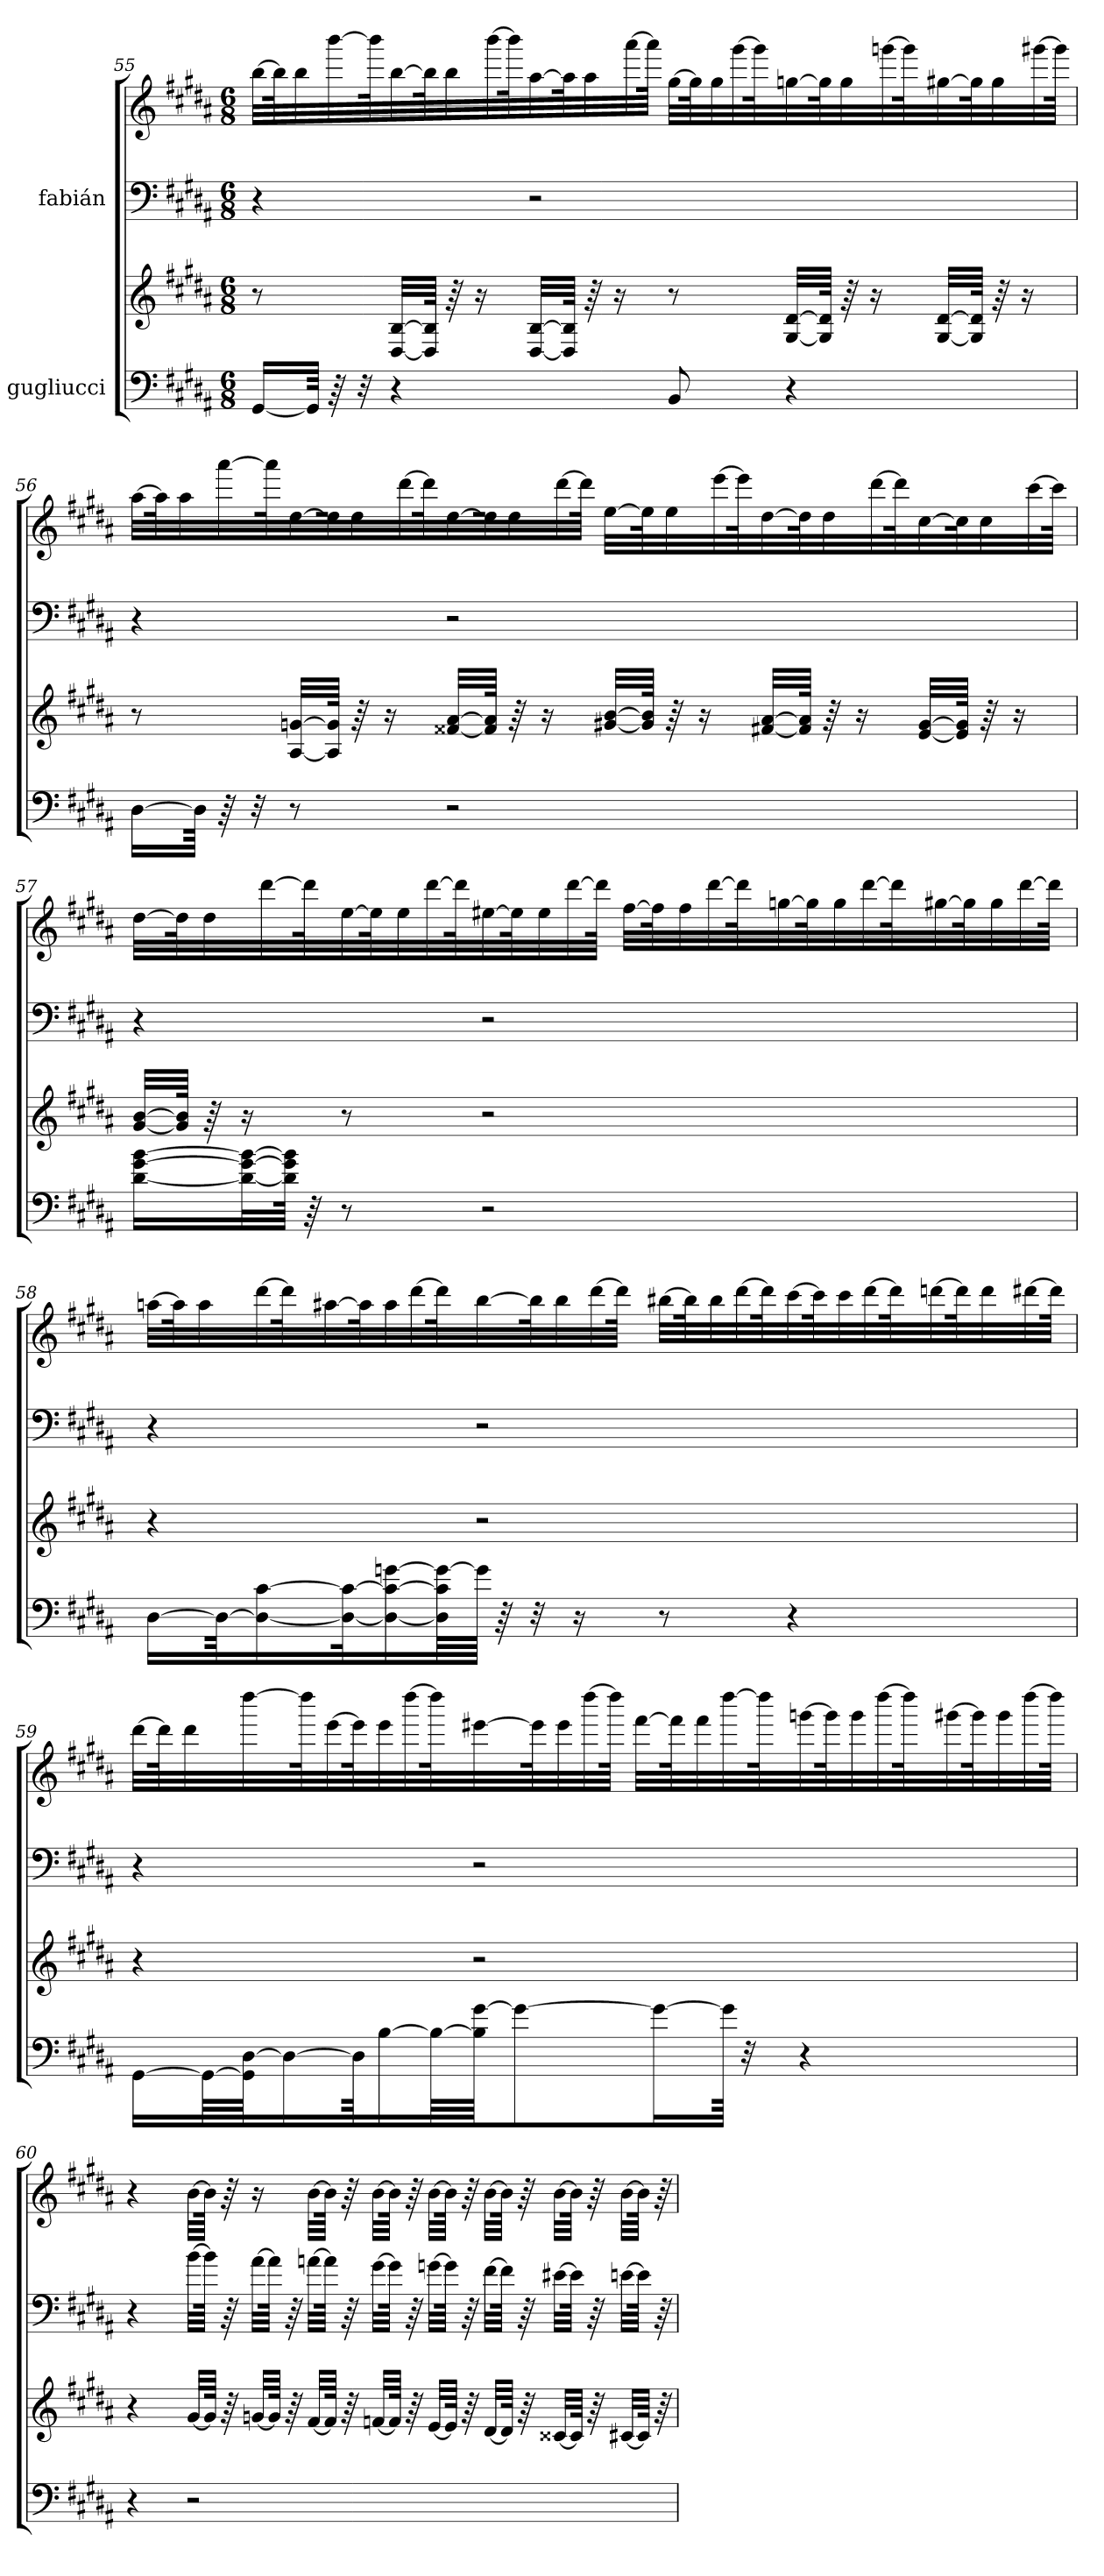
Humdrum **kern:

**kern	**kern	**kern	**kern
*part2	*part2	*part1	*part1
*staff4	*staff3	*staff2	*staff1
*I"gugliucci	*	*I"fabián	*
!!LO:LB:g=z
*clefF4	*clefG2	*clefF4	*clefG2
*k[f#c#g#d#a#]	*k[f#c#g#d#a#]	*k[f#c#g#d#a#]	*k[f#c#g#d#a#]
*B:	*B:	*B:	*B:
*M6/8	*M6/8	*M6/8	*M6/8
=55	=55	=55	=55
[16GG#/LL	8r	4r	[32bb\LLL
.	.	.	64bb\K]
.	.	.	32bb\
64GG#/JJkk]	.	.	.
64r	.	.	[32bbb\
32r	.	.	.
.	.	.	64bbb\K]
4r	[32D#/ [32B/LLL	.	[32bb\
.	64D#/] 64B/]JJJk	.	64bb\K]
.	64r	.	32bb\
.	16r	.	.
.	.	.	[32bbb\
.	.	.	64bbb\K]
.	[32D#/ [32B/LLL	2r	[32aa#\
.	64D#/] 64B/]JJJk	.	64aa#\K]
.	64r	.	32aa#\
.	16r	.	.
.	.	.	[32aaa#\
.	.	.	64aaa#\JJJk]
8BB/	8r	.	[32gg#\LLL
.	.	.	64gg#\K]
.	.	.	32gg#\
.	.	.	[32ggg#\
.	.	.	64ggg#\K]
4r	[32G#/ [32d#/LLL	.	[32ggn\
.	64G#/] 64d#/]JJJk	.	64gg\K]
.	64r	.	32gg\
.	16r	.	.
.	.	.	[32gggn\
.	.	.	64ggg\K]
.	[32G#/ [32d#/LLL	.	[32gg#X\
.	64G#/] 64d#/]JJJk	.	64gg#\K]
.	64r	.	32gg#\
.	16r	.	.
.	.	.	[32ggg#X\
.	.	.	64ggg#\JJJk]
!!LO:LB:g=z
=56	=56	=56	=56
[16D#\LL	8r	4r	[32aa#\LLL
.	.	.	64aa#\K]
.	.	.	32aa#\
64D#\JJkk]	.	.	.
64r	.	.	[32aaa#\
32r	.	.	.
.	.	.	64aaa#\K]
8r	[32A#/ [32gn/LLL	.	[32dd#\
.	64A#/] 64g/]JJJk	.	64dd#\K]
.	64r	.	32dd#\
.	16r	.	.
.	.	.	[32ddd#\
.	.	.	64ddd#\K]
2r	[32f##X/ [32a#/LLL	2r	[32dd#\
.	64f##/] 64a#/]JJJk	.	64dd#\K]
.	64r	.	32dd#\
.	16r	.	.
.	.	.	[32ddd#\
.	.	.	64ddd#\JJJk]
.	[32g#X/ [32b/LLL	.	[32ee\LLL
.	64g#/] 64b/]JJJk	.	64ee\K]
.	64r	.	32ee\
.	16r	.	.
.	.	.	[32eee\
.	.	.	64eee\K]
.	[32f#X/ [32a#/LLL	.	[32dd#\
.	64f#/] 64a#/]JJJk	.	64dd#\K]
.	64r	.	32dd#\
.	16r	.	.
.	.	.	[32ddd#\
.	.	.	64ddd#\K]
.	[32e/ [32g#/LLL	.	[32cc#\
.	64e/] 64g#/]JJJk	.	64cc#\K]
.	64r	.	32cc#\
.	16r	.	.
.	.	.	[32ccc#\
.	.	.	64ccc#\JJJk]
!!LO:PB:g=z
=57	=57	=57	=57
[16d#\ [16g#\ [16b\LL	[32g#/ [32b/LLL	4r	[32dd#\LLL
.	64g#/] 64b/]JJJk	.	64dd#\K]
.	64r	.	32dd#\
32d#\_ 32g#\_ 32b\_L	16r	.	.
.	.	.	[32ddd#\
64d#\] 64g#\] 64b\]JJJk	.	.	.
64r	.	.	64ddd#\K]
8r	8r	.	[32ee\
.	.	.	64ee\K]
.	.	.	32ee\
.	.	.	[32ddd#\
.	.	.	64ddd#\K]
2r	2r	2r	[32ee#X\
.	.	.	64ee#\K]
.	.	.	32ee#\
.	.	.	[32ddd#\
.	.	.	64ddd#\JJJk]
.	.	.	[32ff#\LLL
.	.	.	64ff#\K]
.	.	.	32ff#\
.	.	.	[32ddd#\
.	.	.	64ddd#\K]
.	.	.	[32ggn\
.	.	.	64gg\K]
.	.	.	32gg\
.	.	.	[32ddd#\
.	.	.	64ddd#\K]
.	.	.	[32gg#X\
.	.	.	64gg#\K]
.	.	.	32gg#\
.	.	.	[32ddd#\
.	.	.	64ddd#\JJJk]
!!LO:LB:g=z
=58	=58	=58	=58
[16D#\LL	4r	4r	[32aan\LLL
.	.	.	64aa\K]
.	.	.	32aa\
64D#\KK_	.	.	.
16D#\_ [16c#\	.	.	[32ddd#\
.	.	.	64ddd#\K]
.	.	.	[32aa#X\
32D#\_ 32c#\_K	.	.	.
.	.	.	64aa#\K]
16D#\_ 16c#\_ [16gn\	.	.	32aa#\
.	.	.	[32ddd#\
64D#\] 64c#\] 64g\_LL	.	.	64ddd#\K]
64g\JJJJ]	2r	2r	[32bb\
64r	.	.	.
32r	.	.	64bb\K]
.	.	.	32bb\
16r	.	.	.
.	.	.	[32ddd#\
.	.	.	64ddd#\JJJk]
8r	.	.	[32bb#X\LLL
.	.	.	64bb#\K]
.	.	.	32bb#\
.	.	.	[32ddd#\
.	.	.	64ddd#\K]
4r	.	.	[32ccc#\
.	.	.	64ccc#\K]
.	.	.	32ccc#\
.	.	.	[32ddd#\
.	.	.	64ddd#\K]
.	.	.	[32dddn\
.	.	.	64ddd\K]
.	.	.	32ddd\
.	.	.	[32ddd#X\
.	.	.	64ddd#\JJJk]
!!LO:LB:g=z
=59	=59	=59	=59
[16GG#\LL	4r	4r	[32ddd#\LLL
.	.	.	64ddd#\K]
.	.	.	32ddd#\
64GG#\LL_	.	.	.
64GG#\] [64D#\JJ	.	.	[32dddd#\
16D#\_	.	.	.
.	.	.	64dddd#\K]
.	.	.	[32eee\
64D#\KK]	.	.	64eee\K]
[16B\	.	.	32eee\
.	.	.	[32dddd#\
64B\LL_	.	.	64dddd#\K]
64B\] [64g#\JJJ	2r	2r	[32eee#X\
8g#\_	.	.	.
.	.	.	64eee#\K]
.	.	.	32eee#\
.	.	.	[32dddd#\
.	.	.	64dddd#\JJJk]
.	.	.	[32fff#\LLL
16g#\L_	.	.	.
.	.	.	64fff#\K]
.	.	.	32fff#\
64g#\JJkk]	.	.	[32dddd#\
32r	.	.	.
.	.	.	64dddd#\K]
4r	.	.	[32gggn\
.	.	.	64ggg\K]
.	.	.	32ggg\
.	.	.	[32dddd#\
.	.	.	64dddd#\K]
.	.	.	[32ggg#X\
.	.	.	64ggg#\K]
.	.	.	32ggg#\
.	.	.	[32dddd#\
.	.	.	64dddd#\JJJk]
!!LO:PB:g=z
=60	=60	=60	=60
4r	4r	4r	4r
2r	[32g#/LLL	[32b\LLL	[32b\LLL
.	64g#/JJJk]	64b\JJJk]	64b\JJJk]
.	64r	64r	64r
.	[32gn/LLL	[32a#\LLL	16r
.	64g/JJJk]	64a#\JJJk]	.
.	64r	64r	.
.	[32f#/LLL	[32an\LLL	[32b\LLL
.	64f#/JJJk]	64a\JJJk]	64b\JJJk]
.	64r	64r	64r
.	[32fn/LLL	[32g#\LLL	[32b\LLL
.	64f/JJJk]	64g#\JJJk]	64b\JJJk]
.	64r	64r	64r
.	[32e/LLL	[32gn\LLL	[32b\LLL
.	64e/JJJk]	64g\JJJk]	64b\JJJk]
.	64r	64r	64r
.	[32d#/LLL	[32f#\LLL	[32b\LLL
.	64d#/JJJk]	64f#\JJJk]	64b\JJJk]
.	64r	64r	64r
.	[32c##X/LLL	[32e#X\LLL	[32b\LLL
.	64c##/JJJk]	64e#\JJJk]	64b\JJJk]
.	64r	64r	64r
.	[32c#X/LLL	[32en\LLL	[32b\LLL
.	64c#/JJJk]	64e\JJJk]	64b\JJJk]
.	64r	64r	64r
=	=	=	=
*-	*-	*-	*-
